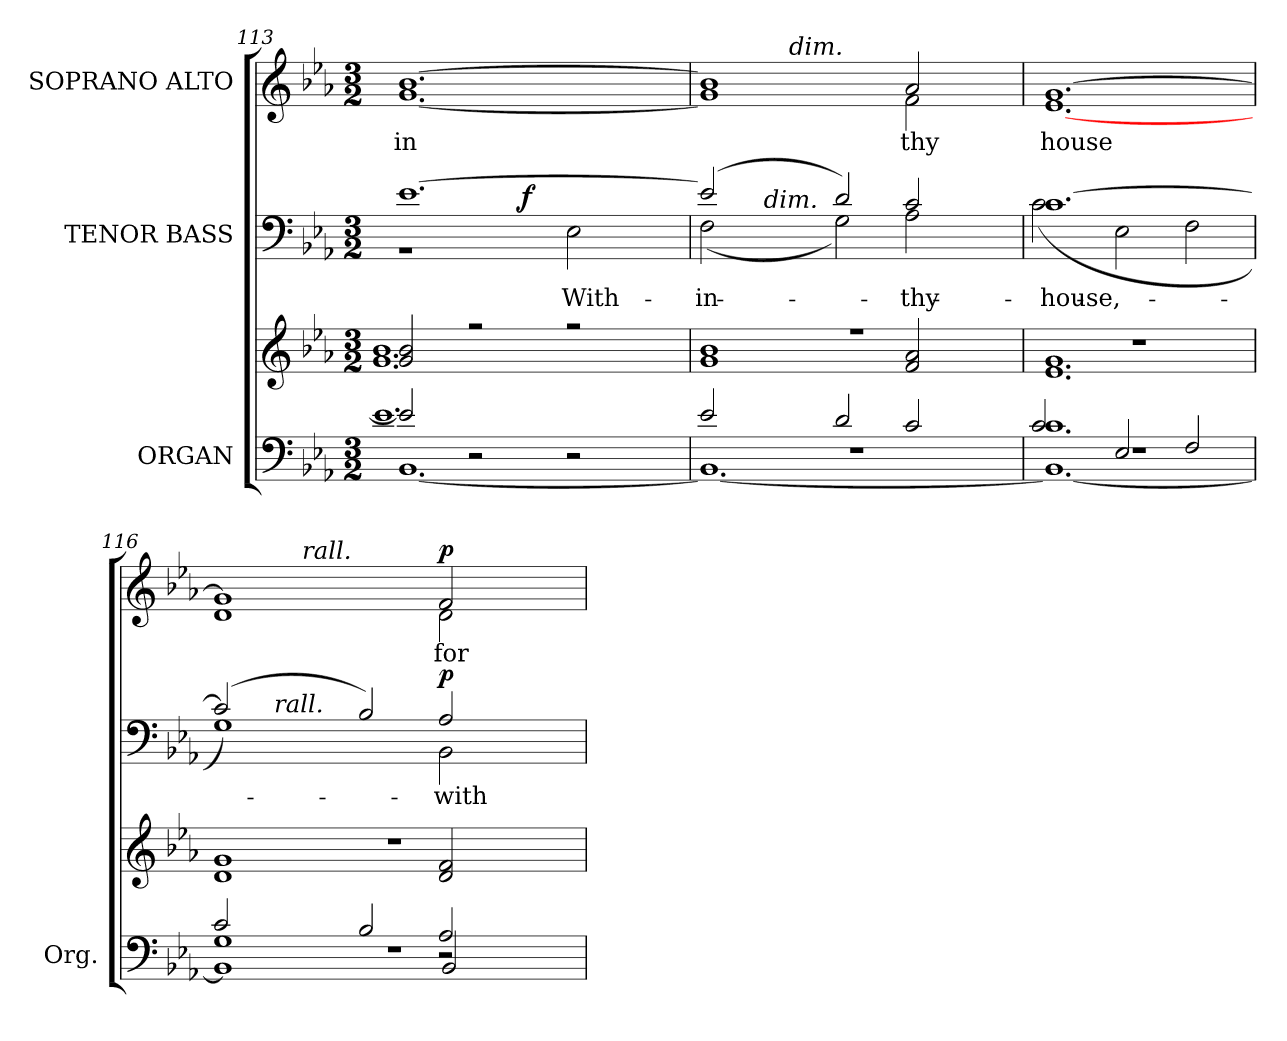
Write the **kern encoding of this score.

**kern	**kern	**kern	**text	**dynam	**kern	**text	**dynam
*part3	*part3	*part2	*part2	*part2	*part1	*part1	*part1
*staff4	*staff3	*staff2	*staff2	*staff2	*staff1	*staff1	*staff1
*I"ORGAN	*	*I"TENOR BASS	*	*	*I"SOPRANO ALTO	*	*
*I'Org.	*	*	*	*	*	*	*
*clefF4	*clefG2	*clefF4	*	*	*clefG2	*	*
*k[b-e-a-]	*k[b-e-a-]	*k[b-e-a-]	*	*	*k[b-e-a-]	*	*
*E-:	*E-:	*E-:	*	*	*E-:	*	*
*M3/2	*M3/2	*M3/2	*	*	*M3/2	*	*
=113	=113	=113	=113	=113	=113	=113	=113
*^	*^	*^	*	*	*	*	*
*	*^	*	*	*	*	*	*	*	*	*
!	!	!	!	!	!	!	!	!	!	!LO:LY:b:color=#000000	!
*	*	*	*	*	*	*^	*	*	*^	*	*
2e-i/]	[1.BB-i	1.e-i	2gi/ 2b-i	1.gi 1.b-i	[1.e-i	1r	2ryy	.	.	[1.b-i	[1.gi	-in	.
2r	.	.	2r	.	.	.	4ryy	.	.	.	.	.	.
.	.	.	.	.	.	.	128ryy	.	.	.	.	.	.
.	.	.	.	.	.	.	512ryy	.	.	.	.	.	.
.	.	.	.	.	.	.	2ryy	.	f	.	.	.	.
!	!	!	!	!	!	!	!	!LO:LY:b:color=#000000	!	!	!	!	!
2r	.	.	2r	.	.	2E-i\	.	With-	.	.	.	.	.
.	.	.	.	.	.	.	8ryy	.	.	.	.	.	.
.	.	.	.	.	.	.	16ryy	.	.	.	.	.	.
.	.	.	.	.	.	.	32ryy	.	.	.	.	.	.
.	.	.	.	.	.	.	64ryy	.	.	.	.	.	.
.	.	.	.	.	.	.	256.ryy	.	.	.	.	.	.
!!LO:LB:g=z
=114	=114	=114	=114	=114	=114	=114	=114	=114	=114	=114	=114	=114	=114
!LO:N:vis=1	!	!	!LO:N:vis=1	!	!	!	!	!	!	!	!	!	!
*	*	*	*	*	*	*	*	*	*	*v	*v	*	*
*	*	*	*	*	*	*	*	*	*	*^	*	*
!	!	!	!	!	!	!	!	!LO:LY:b:color=#000000	!	!	!	!	!
*	*	*	*	*	*	*	*	*	*	*	*^	*	*
1.r	1.BB-i_	2e-i/	1.r	1gi 1b-i	(2e-i/]	(2Fi\	8ryy	-in	.	1b-i]	1gi]	8ryy	.	.
.	.	.	.	.	.	.	16ryy	.	.	.	.	16ryy	.	.
.	.	.	.	.	.	.	64ryy	.	.	.	.	32ryy	.	.
.	.	.	.	.	.	.	256ryy	.	.	.	.	.	.	.
.	.	.	.	.	.	.	1024ryy	.	.	.	.	.	.	.
!	!	!	!	!	!	!	!LO:TX:a:i:t=dim.	!	!	!	!	!	!	!
.	.	.	.	.	.	.	1ryy	.	.	.	.	.	.	.
.	.	.	.	.	.	.	.	.	.	.	.	64ryy	.	.
.	.	.	.	.	.	.	.	.	.	.	.	128ryy	.	.
.	.	.	.	.	.	.	.	.	.	.	.	256ryy	.	.
.	.	.	.	.	.	.	.	.	.	.	.	1024ryy	.	.
!	!	!	!	!	!	!	!	!	!	!	!	!LO:TX:a:i:t=dim.	!	!
.	.	.	.	.	.	.	.	.	.	.	.	1ryy	.	.
.	.	2di/	.	.	2di/)	2Gi\)	.	.	.	.	.	.	.	.
!	!	!	!	!	!	!	!	!LO:LY:b:color=#000000	!	!	!	!	!	!
!	!	!	!	!	!	!	!	!	!	!	!	!	!LO:LY:b:color=#000000	!
.	.	2ci/	.	2fi/ 2a-i	2ci/	2A-i\	.	thy	.	2a-i/	2fi\	.	thy	.
.	.	.	.	.	.	.	4ryy	.	.	.	.	.	.	.
.	.	.	.	.	.	.	.	.	.	.	.	4ryy	.	.
.	.	.	.	.	.	.	32ryy	.	.	.	.	.	.	.
.	.	.	.	.	.	.	128ryy	.	.	.	.	.	.	.
.	.	.	.	.	.	.	512.ryy	.	.	.	.	512.ryy	.	.
=115	=115	=115	=115	=115	=115	=115	=115	=115	=115	=115	=115	=115	=115	=115
!LO:N:vis=1	!	!	!LO:N:vis=1	!	!	!	!	!	!	!	!	!	!	!
*	*	*	*	*	*	*v	*v	*	*	*	*	*	*	*
*	*	*^	*	*	*	*	*	*	*v	*v	*v	*	*
*	*	*	*	*	*	*	*^	*	*	*^	*	*
*	*	*	*	*	*	*	*	*	*	*	*	*^	*	*
!	!	!	!	!	!	!	!	!	!LO:LY:b:color=#000000	!	!	!	!	!	!
*	*	*	*	*	*	*	*v	*v	*	*	*	*	*	*	*
*	*	*	*	*	*	*	*	*	*	*v	*v	*v	*	*
*	*	*	*	*	*	*	*^	*	*	*^	*	*
*	*	*	*	*	*	*	*	*	*	*	*	*^	*	*
!	!	!	!	!	!	!	!	!	!	!	!	!	!	!LO:LY:b:color=#000000	!
*	*	*	*	*	*	*	*v	*v	*	*	*	*	*	*	*
*	*	*	*	*	*	*	*	*	*	*	*v	*v	*	*
1.r	1.ci	2ci/	1.BB-i_	1.r	1.e-i 1.gi	[1.ci	(2ci\	house,	.	[1.gi	[1.e-i	house	.
.	.	2E-i/	.	.	.	.	2E-i\	.	.	.	.	.	.
.	.	2Fi/	.	.	.	.	2Fi\	.	.	.	.	.	.
*	*	*	*	*	*	*	*	*	*	*v	*v	*	*
=116	=116	=116	=116	=116	=116	=116	=116	=116	=116	=116	=116	=116
!LO:N:vis=1	!	!	!	!LO:N:vis=1	!	!	!	!	!	!	!	!
*	*	*	*	*	*	*	*^	*	*	*^	*	*
*	*	*	*	*	*	*	*	*	*	*	*	*^	*	*
1.r	2ci/	1Gi	1BB-i]	1.r	1di 1gi	(2ci/]	1Gi)	8ryy	.	.	1gi]	1di	8ryy	.	.
.	.	.	.	.	.	.	.	32ryy	.	.	.	.	16ryy	.	.
.	.	.	.	.	.	.	.	64ryy	.	.	.	.	.	.	.
.	.	.	.	.	.	.	.	1024ryy	.	.	.	.	.	.	.
!	!	!	!	!	!	!	!	!LO:TX:a:i:t=rall.	!	!	!	!	!	!	!
.	.	.	.	.	.	.	.	1ryy	.	.	.	.	.	.	.
.	.	.	.	.	.	.	.	.	.	.	.	.	64ryy	.	.
.	.	.	.	.	.	.	.	.	.	.	.	.	128ryy	.	.
.	.	.	.	.	.	.	.	.	.	.	.	.	512.ryy	.	.
!	!	!	!	!	!	!	!	!	!	!	!	!	!LO:TX:a:i:t=rall.	!	!
.	.	.	.	.	.	.	.	.	.	.	.	.	1ryy	.	.
.	2B-i/	.	.	.	.	2B-i/)	.	.	.	.	.	.	.	.	.
!	!	!	!	!	!	!	!	!	!LO:LY:b:color=#000000	!	!	!	!	!	!
!	!	!	!	!	!	!	!	!	!	!	!	!	!	!LO:LY:b:color=#000000	!
.	2A-i/	2BB-i/	2r	.	2di/ 2fi	2A-i/	2BB-i\	.	with-	p	2fi/	2di\	.	for	p
.	.	.	.	.	.	.	.	4ryy	.	.	.	.	.	.	.
.	.	.	.	.	.	.	.	.	.	.	.	.	4ryy	.	.
.	.	.	.	.	.	.	.	16ryy	.	.	.	.	.	.	.
.	.	.	.	.	.	.	.	.	.	.	.	.	32ryy	.	.
.	.	.	.	.	.	.	.	128...ryy	.	.	.	.	.	.	.
.	.	.	.	.	.	.	.	.	.	.	.	.	256ryy	.	.
.	.	.	.	.	.	.	.	.	.	.	.	.	1024ryy	.	.
*v	*v	*v	*v	*	*	*v	*v	*v	*	*	*v	*v	*v	*	*
*	*v	*v	*	*	*	*	*	*
=	=	=	=	=	=	=	=
*-	*-	*-	*-	*-	*-	*-	*-
